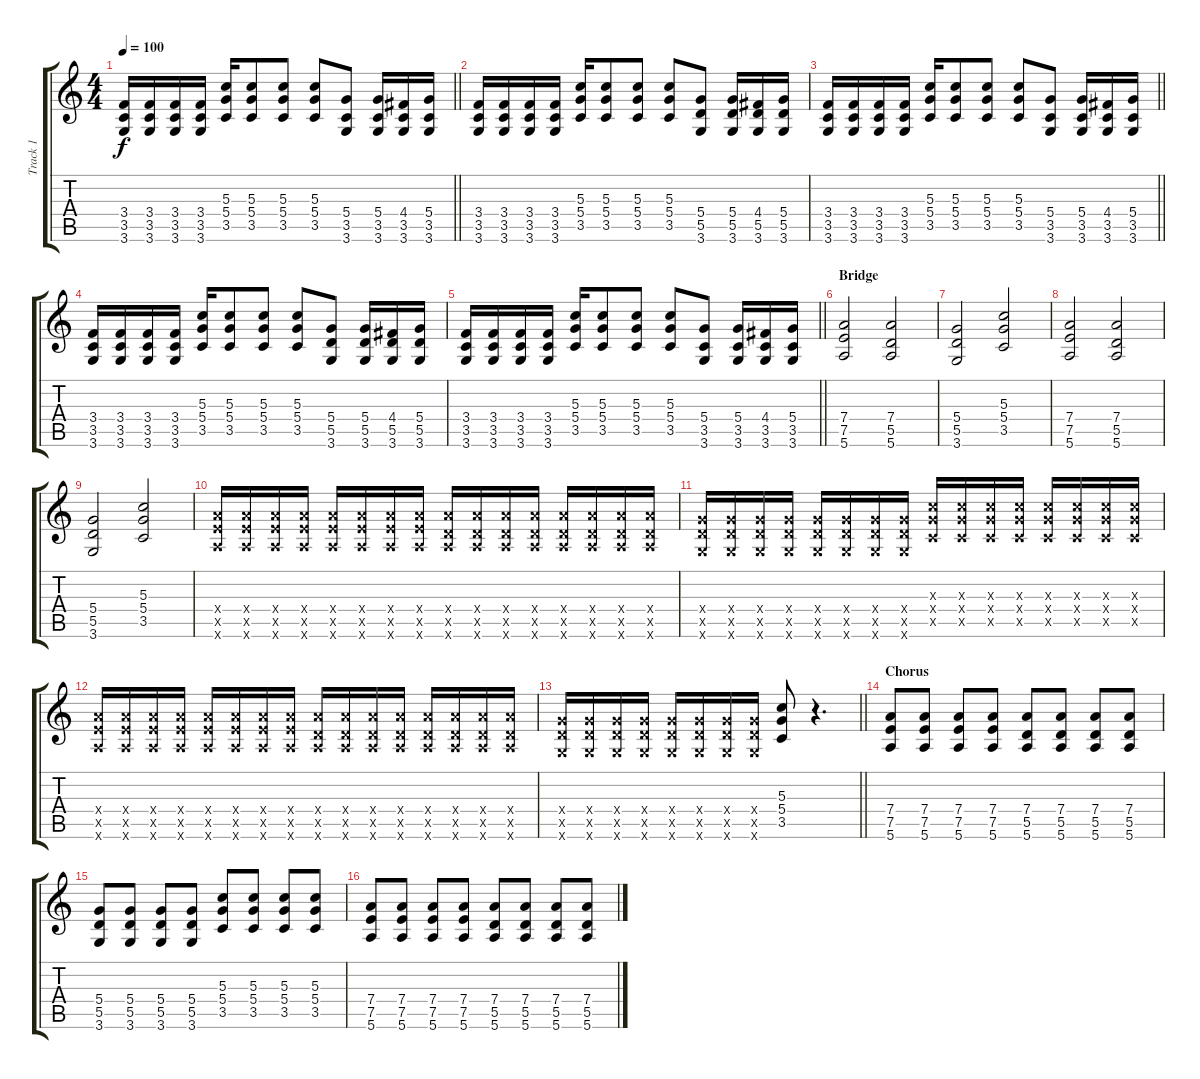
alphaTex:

\track ("Track 1" "Track 1") {instrument overdrivenguitar}
\staff {score tabs}
\tuning (E4 B3 G3 D3 A2 E2) {hide}
\ts (4 4)
\tempo 100
\clef g2
\barLineRight lightlight
\ks c
(3.4 3.5 3.6).16{dy f} (3.4 3.5 3.6).16 (3.4 3.5 3.6).16 (3.4 3.5 3.6).16 (5.3 5.4 3.5).16 (5.3 5.4 3.5).8 (5.3 5.4 3.5).8 (5.3 5.4 3.5).8 (5.4 3.5 3.6).8 (5.4 3.5 3.6).16 (4.4 3.5 3.6).16 (5.4 3.5 3.6).16 |
(3.4 3.5 3.6).16 (3.4 3.5 3.6).16 (3.4 3.5 3.6).16 (3.4 3.5 3.6).16 (5.3 5.4 3.5).16 (5.3 5.4 3.5).8 (5.3 5.4 3.5).8 (5.3 5.4 3.5).8 (5.4 5.5 3.6).8 (5.4 5.5 3.6).16 (4.4 5.5 3.6).16 (5.4 5.5 3.6).16 |
\barLineRight lightlight
(3.4 3.5 3.6).16 (3.4 3.5 3.6).16 (3.4 3.5 3.6).16 (3.4 3.5 3.6).16 (5.3 5.4 3.5).16 (5.3 5.4 3.5).8 (5.3 5.4 3.5).8 (5.3 5.4 3.5).8 (5.4 3.5 3.6).8 (5.4 3.5 3.6).16 (4.4 3.5 3.6).16 (5.4 3.5 3.6).16 |
(3.4 3.5 3.6).16 (3.4 3.5 3.6).16 (3.4 3.5 3.6).16 (3.4 3.5 3.6).16 (5.3 5.4 3.5).16 (5.3 5.4 3.5).8 (5.3 5.4 3.5).8 (5.3 5.4 3.5).8 (5.4 5.5 3.6).8 (5.4 5.5 3.6).16 (4.4 5.5 3.6).16 (5.4 5.5 3.6).16 |
\barLineRight lightlight
(3.4 3.5 3.6).16 (3.4 3.5 3.6).16 (3.4 3.5 3.6).16 (3.4 3.5 3.6).16 (5.3 5.4 3.5).16 (5.3 5.4 3.5).8 (5.3 5.4 3.5).8 (5.3 5.4 3.5).8 (5.4 3.5 3.6).8 (5.4 3.5 3.6).16 (4.4 3.5 3.6).16 (5.4 3.5 3.6).16 |
\section ("" "Bridge")
(7.4 7.5 5.6).2 (7.4 5.5 5.6).2 |
(5.4 5.5 3.6).2 (5.3 5.4 3.5).2 |
(7.4 7.5 5.6).2 (7.4 5.5 5.6).2 |
(5.4 5.5 3.6).2 (5.3 5.4 3.5).2 |
(7.4{x} 7.5{x} 5.6{x}).16 (7.4{x} 7.5{x} 5.6{x}).16 (7.4{x} 7.5{x} 5.6{x}).16 (7.4{x} 7.5{x} 5.6{x}).16 (7.4{x} 7.5{x} 5.6{x}).16 (7.4{x} 7.5{x} 5.6{x}).16 (7.4{x} 7.5{x} 5.6{x}).16 (7.4{x} 7.5{x} 5.6{x}).16 (7.4{x} 5.5{x} 5.6{x}).16 (7.4{x} 5.5{x} 5.6{x}).16 (7.4{x} 5.5{x} 5.6{x}).16 (7.4{x} 5.5{x} 5.6{x}).16 (7.4{x} 5.5{x} 5.6{x}).16 (7.4{x} 5.5{x} 5.6{x}).16 (7.4{x} 5.5{x} 5.6{x}).16 (7.4{x} 5.5{x} 5.6{x}).16 |
(5.4{x} 5.5{x} 3.6{x}).16 (5.4{x} 5.5{x} 3.6{x}).16 (5.4{x} 5.5{x} 3.6{x}).16 (5.4{x} 5.5{x} 3.6{x}).16 (5.4{x} 5.5{x} 3.6{x}).16 (5.4{x} 5.5{x} 3.6{x}).16 (5.4{x} 5.5{x} 3.6{x}).16 (5.4{x} 5.5{x} 3.6{x}).16 (5.3{x} 5.4{x} 3.5{x}).16 (5.3{x} 5.4{x} 3.5{x}).16 (5.3{x} 5.4{x} 3.5{x}).16 (5.3{x} 5.4{x} 3.5{x}).16 (5.3{x} 5.4{x} 3.5{x}).16 (5.3{x} 5.4{x} 3.5{x}).16 (5.3{x} 5.4{x} 3.5{x}).16 (5.3{x} 5.4{x} 3.5{x}).16 |
(7.4{x} 7.5{x} 5.6{x}).16 (7.4{x} 7.5{x} 5.6{x}).16 (7.4{x} 7.5{x} 5.6{x}).16 (7.4{x} 7.5{x} 5.6{x}).16 (7.4{x} 7.5{x} 5.6{x}).16 (7.4{x} 7.5{x} 5.6{x}).16 (7.4{x} 7.5{x} 5.6{x}).16 (7.4{x} 7.5{x} 5.6{x}).16 (7.4{x} 5.5{x} 5.6{x}).16 (7.4{x} 5.5{x} 5.6{x}).16 (7.4{x} 5.5{x} 5.6{x}).16 (7.4{x} 5.5{x} 5.6{x}).16 (7.4{x} 5.5{x} 5.6{x}).16 (7.4{x} 5.5{x} 5.6{x}).16 (7.4{x} 5.5{x} 5.6{x}).16 (7.4{x} 5.5{x} 5.6{x}).16 |
\barLineRight lightlight
(5.4{x} 5.5{x} 3.6{x}).16 (5.4{x} 5.5{x} 3.6{x}).16 (5.4{x} 5.5{x} 3.6{x}).16 (5.4{x} 5.5{x} 3.6{x}).16 (5.4{x} 5.5{x} 3.6{x}).16 (5.4{x} 5.5{x} 3.6{x}).16 (5.4{x} 5.5{x} 3.6{x}).16 (5.4{x} 5.5{x} 3.6{x}).16 (5.3 5.4 3.5).8 r.4{d} |
\section ("" "Chorus")
(7.4 7.5 5.6).8 (7.4 7.5 5.6).8 (7.4 7.5 5.6).8 (7.4 7.5 5.6).8 (7.4 5.5 5.6).8 (7.4 5.5 5.6).8 (7.4 5.5 5.6).8 (7.4 5.5 5.6).8 |
(5.4 5.5 3.6).8 (5.4 5.5 3.6).8 (5.4 5.5 3.6).8 (5.4 5.5 3.6).8 (5.3 5.4 3.5).8 (5.3 5.4 3.5).8 (5.3 5.4 3.5).8 (5.3 5.4 3.5).8 |
(7.4 7.5 5.6).8 (7.4 7.5 5.6).8 (7.4 7.5 5.6).8 (7.4 7.5 5.6).8 (7.4 5.5 5.6).8 (7.4 5.5 5.6).8 (7.4 5.5 5.6).8 (7.4 5.5 5.6).8
